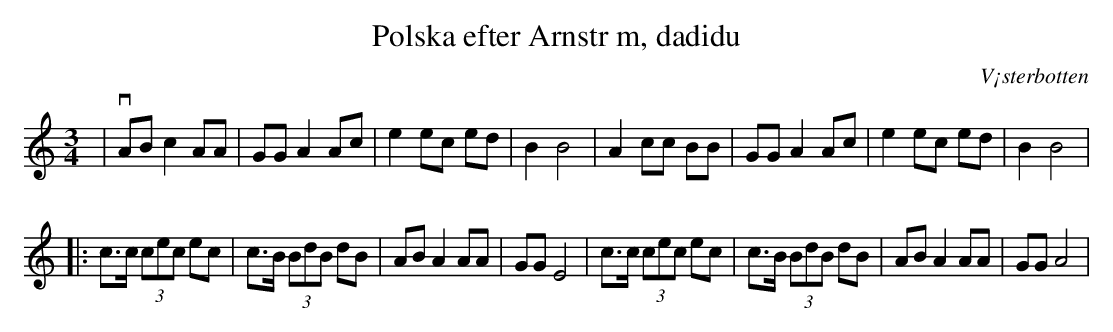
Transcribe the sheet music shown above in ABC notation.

X:1
T:Polska efter Arnstr m, dadidu
O:V¡sterbotten
M:3/4
L:1/8
K:Am
| vAB c2 AA | GG A2 Ac | e2 ec ed | B2 B4 | A2 cc BB | GG A2 Ac | e2 ec ed | B2 B4 |
|: c>c (3cec ec | c>B (3BdB dB | AB A2 AA | GG E4 | c>c (3cec ec | c>B (3BdB dB | AB A2 AA | GG A4 |
